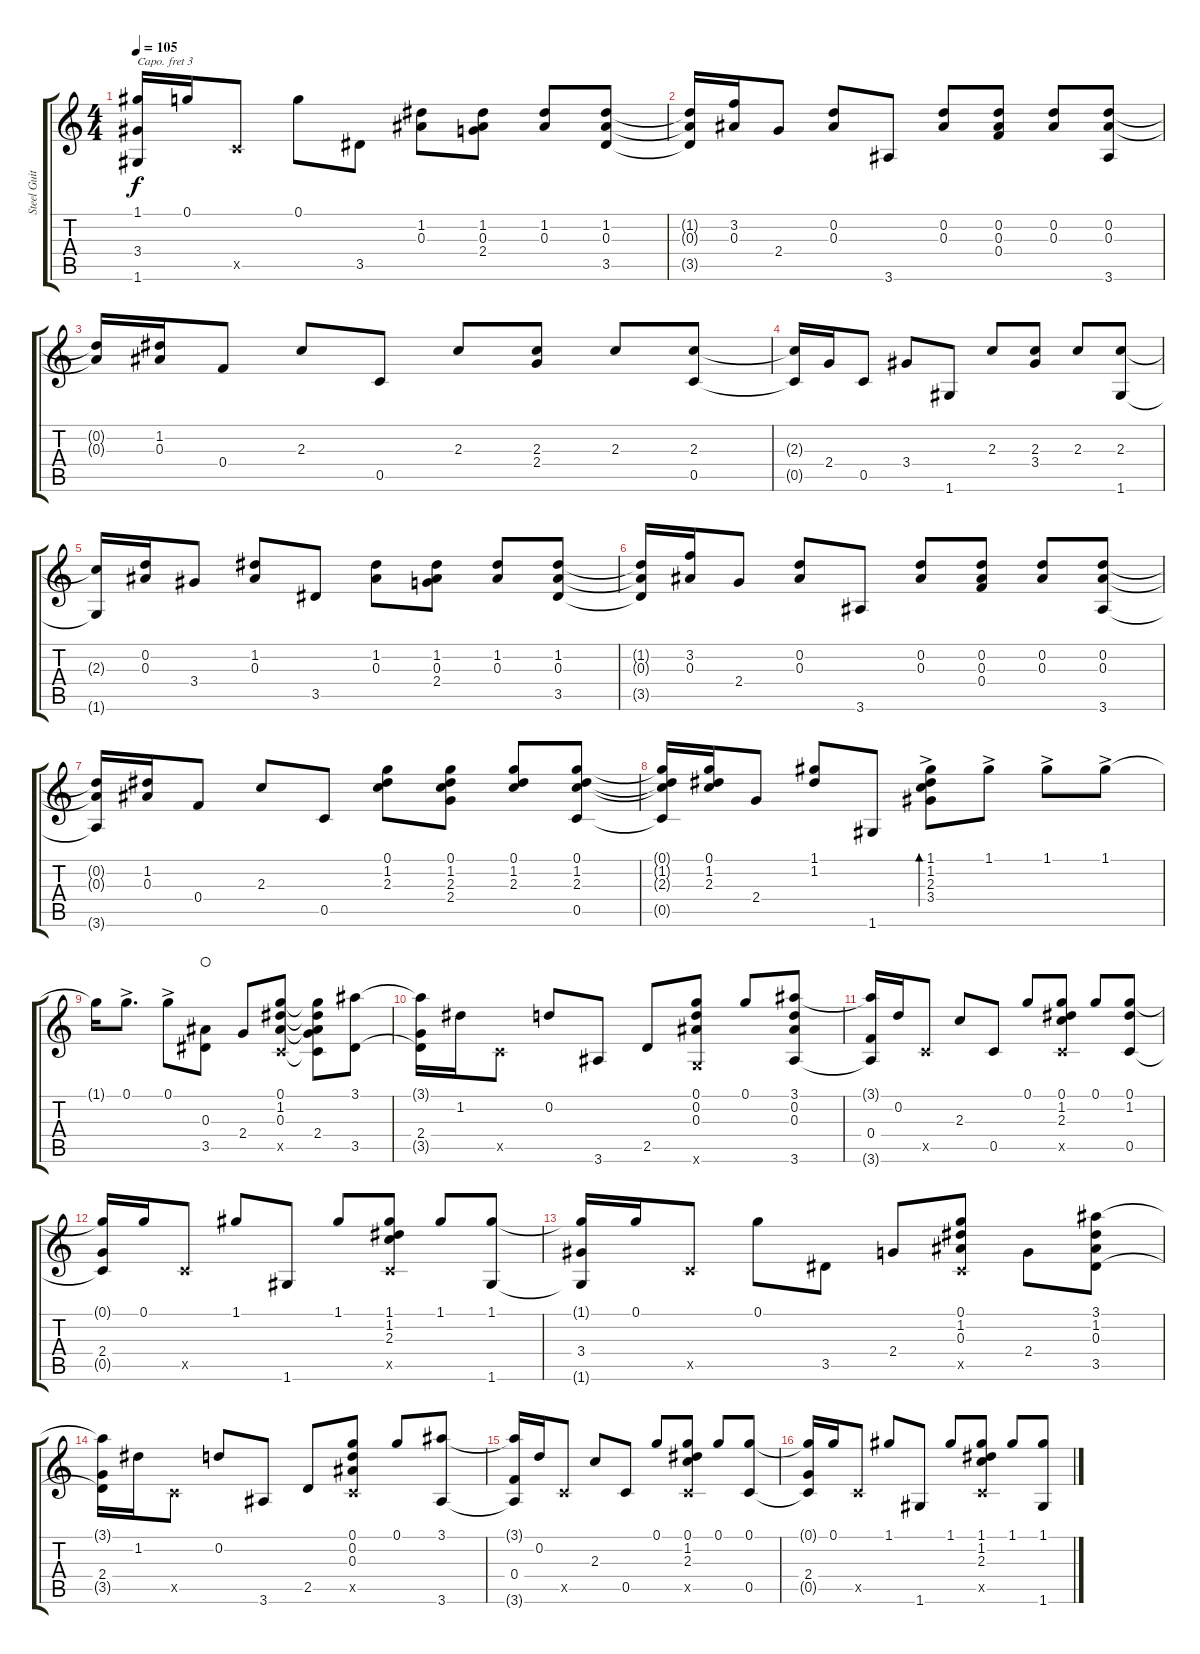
\track ("Steel Guitar" "Steel Guit") {instrument acousticguitarsteel}
\staff {score tabs}
\capo 3
\tuning (E4 B3 G3 D3 A2 E2) {hide}
\ts (4 4)
\tempo 105
\clef g2
\ks c
(1.1{t} 3.4 1.6{t}).16{dy f} 0.1.16 0.5{x}.8 0.1.8 3.5.8 (1.2 0.3).8 (1.2 0.3 2.4).8 (1.2 0.3).8 (1.2 0.3 3.5).8 |
(1.2{t} 0.3{t} 3.5{t}).16 (3.2 0.3).16 2.4.8 (0.2 0.3).8 3.6.8 (0.2 0.3).8 (0.2 0.3 0.4).8 (0.2 0.3).8 (0.2 0.3 3.6).8 |
(0.2{t} 0.3{t}).16 (1.2 0.3).16 0.4.8 2.3.8 0.5.8 2.3.8 (2.3 2.4).8 2.3.8 (2.3 0.5).8 |
(2.3{t} 0.5{t}).16 2.4.16 0.5.8 3.4.8 1.6.8 2.3.8 (2.3 3.4).8 2.3.8 (2.3 1.6).8 |
(2.3{t} 1.6{t}).16 (0.2 0.3).16 3.4.8 (1.2 0.3).8 3.5.8 (1.2 0.3).8 (1.2 0.3 2.4).8 (1.2 0.3).8 (1.2 0.3 3.5).8 |
(1.2{t} 0.3{t} 3.5{t}).16 (3.2 0.3).16 2.4.8 (0.2 0.3).8 3.6.8 (0.2 0.3).8 (0.2 0.3 0.4).8 (0.2 0.3).8 (0.2 0.3 3.6).8 |
(0.2{t} 0.3{t} 3.6{t}).16 (1.2 0.3).16 0.4.8 2.3.8 0.5.8 (0.1 1.2 2.3).8 (0.1 1.2 2.3 2.4).8 (0.1 1.2 2.3).8 (0.1 1.2 2.3 0.5).8 |
(0.1{t} 1.2{t} 2.3{t} 0.5{t}).16 (0.1 1.2 2.3).16 2.4.8 (1.1 1.2).8 1.6.8 (1.1 1.2 2.3{ac} 3.4).8{bd 60} 1.1{ac}.8 1.1{ac}.8 1.1{ac}.8 |
1.1{t}.16 0.1{ac}.8{d} 0.1{ac}.8 (0.3 3.5).8{waho} 2.4.8 (0.1 1.2 0.3 0.5{x}).8 (0.1{t} 1.2{t} 0.3{t} 2.4 0.5{t}).8 (3.1 3.5).8 |
(3.1{t} 2.4 3.5{t}).16 1.2.16 0.5{x}.8 0.2.8 3.6.8 2.5.8 (0.1 0.2 0.3 0.6{x}).8 0.1.8 (3.1 0.2 0.3 3.6).8 |
(3.1{t} 0.4 3.6{t}).16 0.2.16 0.5{x}.8 2.3.8 0.5.8 0.1.8 (0.1 1.2 2.3 0.5{x}).8 0.1.8 (0.1 1.2 0.5).8 |
(0.1{t} 2.4 0.5{t}).16 0.1.16 0.5{x}.8 1.1.8 1.6.8 1.1.8 (1.1 1.2 2.3 0.5{x}).8 1.1.8 (1.1 1.6).8 |
(1.1{t} 3.4 1.6{t}).16 0.1.16 0.5{x}.8 0.1.8 3.5.8 2.4.8 (0.1 1.2 0.3 0.5{x}).8 2.4.8 (3.1 1.2 0.3 3.5).8 |
(3.1{t} 2.4 3.5{t}).16 1.2.16 0.5{x}.8 0.2.8 3.6.8 2.5.8 (0.1 0.2 0.3 0.5{x}).8 0.1.8 (3.1 3.6).8 |
(3.1{t} 0.4 3.6{t}).16 0.2.16 0.5{x}.8 2.3.8 0.5.8 0.1.8 (0.1 1.2 2.3 0.5{x}).8 0.1.8 (0.1 0.5).8 |
(0.1{t} 2.4 0.5{t}).16 0.1.16 0.5{x}.8 1.1.8 1.6.8 1.1.8 (1.1 1.2 2.3 0.5{x}).8 1.1.8 (1.1 1.6).8
